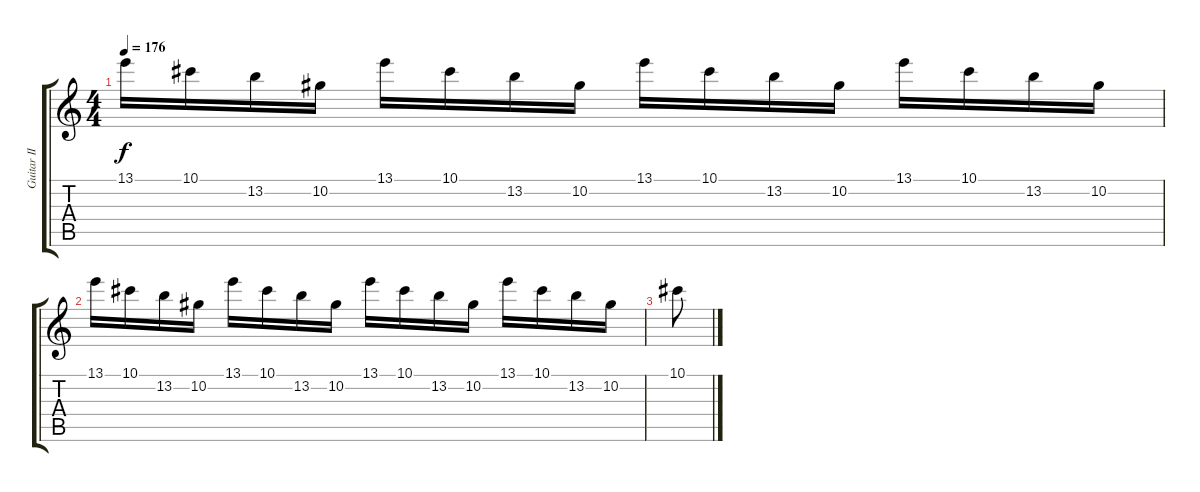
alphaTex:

\track ("Guitar II" "Guitar II") {instrument distortionguitar}
\staff {score tabs}
\tuning (Eb4 Bb3 Gb3 Db3 Ab2 Eb2) {hide}
\ts (4 4)
\tempo 176
\clef g2
\ks c
13.1.16{dy f} 10.1.16 13.2.16 10.2.16 13.1.16 10.1.16 13.2.16 10.2.16 13.1.16 10.1.16 13.2.16 10.2.16 13.1.16 10.1.16 13.2.16 10.2.16 |
13.1.16 10.1.16 13.2.16 10.2.16 13.1.16 10.1.16 13.2.16 10.2.16 13.1.16 10.1.16 13.2.16 10.2.16 13.1.16 10.1.16 13.2.16 10.2.16 |
10.1.8
